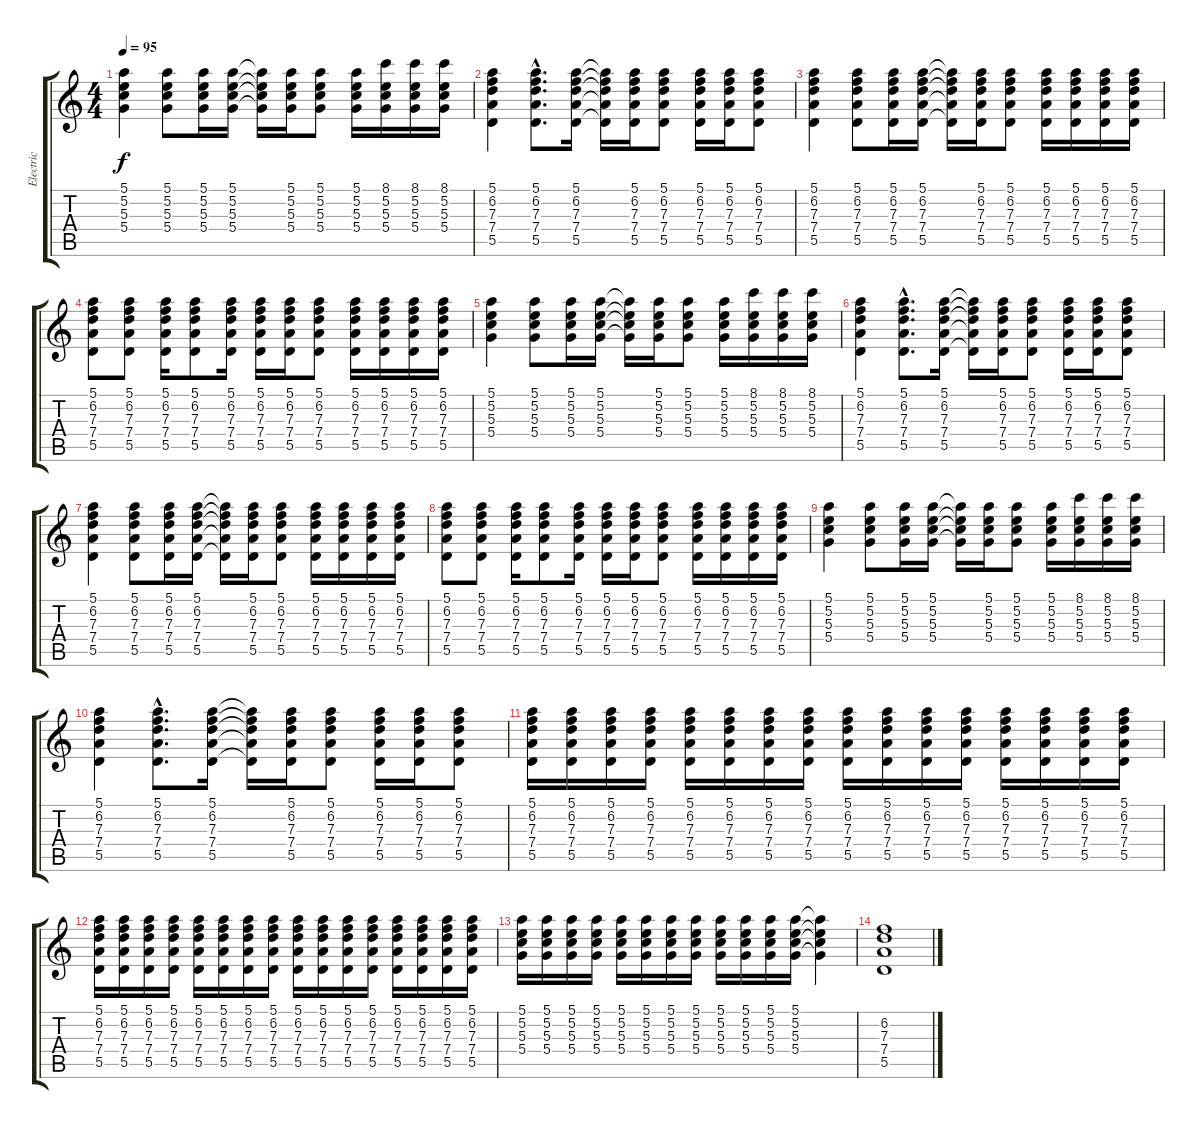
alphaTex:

\track ("Electric" "Electric") {instrument electricguitarclean}
\staff {score tabs}
\tuning (E4 B3 G3 D3 A2 E2) {hide}
\ts (4 4)
\tempo 95
\clef g2
\ks c
(5.1 5.2 5.3 5.4).4{dy f} (5.1 5.2 5.3 5.4).8 (5.1 5.2 5.3 5.4).16 (5.1 5.2 5.3 5.4).16 (5.1{t} 5.2{t} 5.3{t} 5.4{t}).16 (5.1 5.2 5.3 5.4).16 (5.1 5.2 5.3 5.4).8 (5.1 5.2 5.3 5.4).16 (8.1 5.2 5.3 5.4).16 (8.1 5.2 5.3 5.4).16 (8.1 5.2 5.3 5.4).16 |
(5.1 6.2 7.3 7.4 5.5).4 (5.1{hac} 6.2{hac} 7.3{hac} 7.4{hac} 5.5{hac}).8{d} (5.1 6.2 7.3 7.4 5.5).16 (5.1{t} 6.2{t} 7.3{t} 7.4{t} 5.5{t}).16 (5.1 6.2 7.3 7.4 5.5).16 (5.1 6.2 7.3 7.4 5.5).8 (5.1 6.2 7.3 7.4 5.5).16 (5.1 6.2 7.3 7.4 5.5).16 (5.1 6.2 7.3 7.4 5.5).8 |
(5.1 6.2 7.3 7.4 5.5).4 (5.1 6.2 7.3 7.4 5.5).8 (5.1 6.2 7.3 7.4 5.5).16 (5.1 6.2 7.3 7.4 5.5).16 (5.1{t} 6.2{t} 7.3{t} 7.4{t} 5.5{t}).16 (5.1 6.2 7.3 7.4 5.5).16 (5.1 6.2 7.3 7.4 5.5).8 (5.1 6.2 7.3 7.4 5.5).16 (5.1 6.2 7.3 7.4 5.5).16 (5.1 6.2 7.3 7.4 5.5).16 (5.1 6.2 7.3 7.4 5.5).16 |
(5.1 6.2 7.3 7.4 5.5).8 (5.1 6.2 7.3 7.4 5.5).8 (5.1 6.2 7.3 7.4 5.5).16 (5.1 6.2 7.3 7.4 5.5).8 (5.1 6.2 7.3 7.4 5.5).16 (5.1 6.2 7.3 7.4 5.5).16 (5.1 6.2 7.3 7.4 5.5).16 (5.1 6.2 7.3 7.4 5.5).8 (5.1 6.2 7.3 7.4 5.5).16 (5.1 6.2 7.3 7.4 5.5).16 (5.1 6.2 7.3 7.4 5.5).16 (5.1 6.2 7.3 7.4 5.5).16 |
(5.1 5.2 5.3 5.4).4 (5.1 5.2 5.3 5.4).8 (5.1 5.2 5.3 5.4).16 (5.1 5.2 5.3 5.4).16 (5.1{t} 5.2{t} 5.3{t} 5.4{t}).16 (5.1 5.2 5.3 5.4).16 (5.1 5.2 5.3 5.4).8 (5.1 5.2 5.3 5.4).16 (8.1 5.2 5.3 5.4).16 (8.1 5.2 5.3 5.4).16 (8.1 5.2 5.3 5.4).16 |
(5.1 6.2 7.3 7.4 5.5).4 (5.1{hac} 6.2{hac} 7.3{hac} 7.4{hac} 5.5{hac}).8{d} (5.1 6.2 7.3 7.4 5.5).16 (5.1{t} 6.2{t} 7.3{t} 7.4{t} 5.5{t}).16 (5.1 6.2 7.3 7.4 5.5).16 (5.1 6.2 7.3 7.4 5.5).8 (5.1 6.2 7.3 7.4 5.5).16 (5.1 6.2 7.3 7.4 5.5).16 (5.1 6.2 7.3 7.4 5.5).8 |
(5.1 6.2 7.3 7.4 5.5).4 (5.1 6.2 7.3 7.4 5.5).8 (5.1 6.2 7.3 7.4 5.5).16 (5.1 6.2 7.3 7.4 5.5).16 (5.1{t} 6.2{t} 7.3{t} 7.4{t} 5.5{t}).16 (5.1 6.2 7.3 7.4 5.5).16 (5.1 6.2 7.3 7.4 5.5).8 (5.1 6.2 7.3 7.4 5.5).16 (5.1 6.2 7.3 7.4 5.5).16 (5.1 6.2 7.3 7.4 5.5).16 (5.1 6.2 7.3 7.4 5.5).16 |
(5.1 6.2 7.3 7.4 5.5).8 (5.1 6.2 7.3 7.4 5.5).8 (5.1 6.2 7.3 7.4 5.5).16 (5.1 6.2 7.3 7.4 5.5).8 (5.1 6.2 7.3 7.4 5.5).16 (5.1 6.2 7.3 7.4 5.5).16 (5.1 6.2 7.3 7.4 5.5).16 (5.1 6.2 7.3 7.4 5.5).8 (5.1 6.2 7.3 7.4 5.5).16 (5.1 6.2 7.3 7.4 5.5).16 (5.1 6.2 7.3 7.4 5.5).16 (5.1 6.2 7.3 7.4 5.5).16 |
(5.1 5.2 5.3 5.4).4 (5.1 5.2 5.3 5.4).8 (5.1 5.2 5.3 5.4).16 (5.1 5.2 5.3 5.4).16 (5.1{t} 5.2{t} 5.3{t} 5.4{t}).16 (5.1 5.2 5.3 5.4).16 (5.1 5.2 5.3 5.4).8 (5.1 5.2 5.3 5.4).16 (8.1 5.2 5.3 5.4).16 (8.1 5.2 5.3 5.4).16 (8.1 5.2 5.3 5.4).16 |
(5.1 6.2 7.3 7.4 5.5).4 (5.1{hac} 6.2{hac} 7.3{hac} 7.4{hac} 5.5{hac}).8{d} (5.1 6.2 7.3 7.4 5.5).16 (5.1{t} 6.2{t} 7.3{t} 7.4{t} 5.5{t}).16 (5.1 6.2 7.3 7.4 5.5).16 (5.1 6.2 7.3 7.4 5.5).8 (5.1 6.2 7.3 7.4 5.5).16 (5.1 6.2 7.3 7.4 5.5).16 (5.1 6.2 7.3 7.4 5.5).8 |
(5.1 6.2 7.3 7.4 5.5).16 (5.1 6.2 7.3 7.4 5.5).16 (5.1 6.2 7.3 7.4 5.5).16 (5.1 6.2 7.3 7.4 5.5).16 (5.1 6.2 7.3 7.4 5.5).16 (5.1 6.2 7.3 7.4 5.5).16 (5.1 6.2 7.3 7.4 5.5).16 (5.1 6.2 7.3 7.4 5.5).16 (5.1 6.2 7.3 7.4 5.5).16 (5.1 6.2 7.3 7.4 5.5).16 (5.1 6.2 7.3 7.4 5.5).16 (5.1 6.2 7.3 7.4 5.5).16 (5.1 6.2 7.3 7.4 5.5).16 (5.1 6.2 7.3 7.4 5.5).16 (5.1 6.2 7.3 7.4 5.5).16 (5.1 6.2 7.3 7.4 5.5).16 |
(5.1 6.2 7.3 7.4 5.5).16 (5.1 6.2 7.3 7.4 5.5).16 (5.1 6.2 7.3 7.4 5.5).16 (5.1 6.2 7.3 7.4 5.5).16 (5.1 6.2 7.3 7.4 5.5).16 (5.1 6.2 7.3 7.4 5.5).16 (5.1 6.2 7.3 7.4 5.5).16 (5.1 6.2 7.3 7.4 5.5).16 (5.1 6.2 7.3 7.4 5.5).16 (5.1 6.2 7.3 7.4 5.5).16 (5.1 6.2 7.3 7.4 5.5).16 (5.1 6.2 7.3 7.4 5.5).16 (5.1 6.2 7.3 7.4 5.5).16 (5.1 6.2 7.3 7.4 5.5).16 (5.1 6.2 7.3 7.4 5.5).16 (5.1 6.2 7.3 7.4 5.5).16 |
(5.1 5.2 5.3 5.4).16 (5.1 5.2 5.3 5.4).16 (5.1 5.2 5.3 5.4).16 (5.1 5.2 5.3 5.4).16 (5.1 5.2 5.3 5.4).16 (5.1 5.2 5.3 5.4).16 (5.1 5.2 5.3 5.4).16 (5.1 5.2 5.3 5.4).16 (5.1 5.2 5.3 5.4).16 (5.1 5.2 5.3 5.4).16 (5.1 5.2 5.3 5.4).16 (5.1 5.2 5.3 5.4).16 (5.1{t} 5.2{t} 5.3{t} 5.4{t}).4 |
(6.2 7.3 7.4 5.5).1
